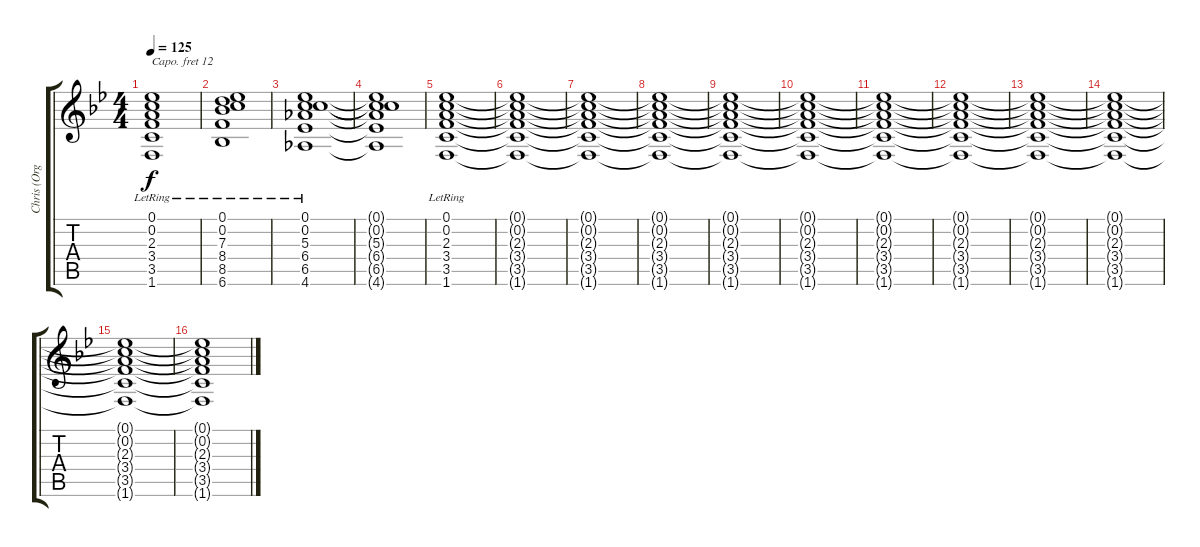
\track ("Chris (Organ)" "Chris (Org") {instrument drawbarorgan}
\staff {score tabs}
\capo 12
\tuning (Eb4 C4 G3 D3 A2 E2) {hide}
\ts (4 4)
\tempo 125
\clef g2
\ks bb
(0.1{lr} 0.2{lr} 2.3{lr} 3.4{lr} 3.5{lr} 1.6{lr}).1{dy f} |
(0.1{lr} 0.2{lr} 7.3{lr} 8.4{lr} 8.5{lr} 6.6{lr}).1 |
(0.1{lr} 0.2{lr} 5.3{lr} 6.4{lr} 6.5{lr} 4.6{lr}).1 |
(0.1{t} 0.2{t} 5.3{t} 6.4{t} 6.5{t} 4.6{t}).1 |
(0.1{lr} 0.2{lr} 2.3{lr} 3.4{lr} 3.5{lr} 1.6{lr}).1 |
(0.1{t} 0.2{t} 2.3{t} 3.4{t} 3.5{t} 1.6{t}).1 |
(0.1{t} 0.2{t} 2.3{t} 3.4{t} 3.5{t} 1.6{t}).1 |
(0.1{t} 0.2{t} 2.3{t} 3.4{t} 3.5{t} 1.6{t}).1 |
(0.1{t} 0.2{t} 2.3{t} 3.4{t} 3.5{t} 1.6{t}).1 |
(0.1{t} 0.2{t} 2.3{t} 3.4{t} 3.5{t} 1.6{t}).1 |
(0.1{t} 0.2{t} 2.3{t} 3.4{t} 3.5{t} 1.6{t}).1 |
(0.1{t} 0.2{t} 2.3{t} 3.4{t} 3.5{t} 1.6{t}).1 |
(0.1{t} 0.2{t} 2.3{t} 3.4{t} 3.5{t} 1.6{t}).1 |
(0.1{t} 0.2{t} 2.3{t} 3.4{t} 3.5{t} 1.6{t}).1 |
(0.1{t} 0.2{t} 2.3{t} 3.4{t} 3.5{t} 1.6{t}).1 |
(0.1{t} 0.2{t} 2.3{t} 3.4{t} 3.5{t} 1.6{t}).1
